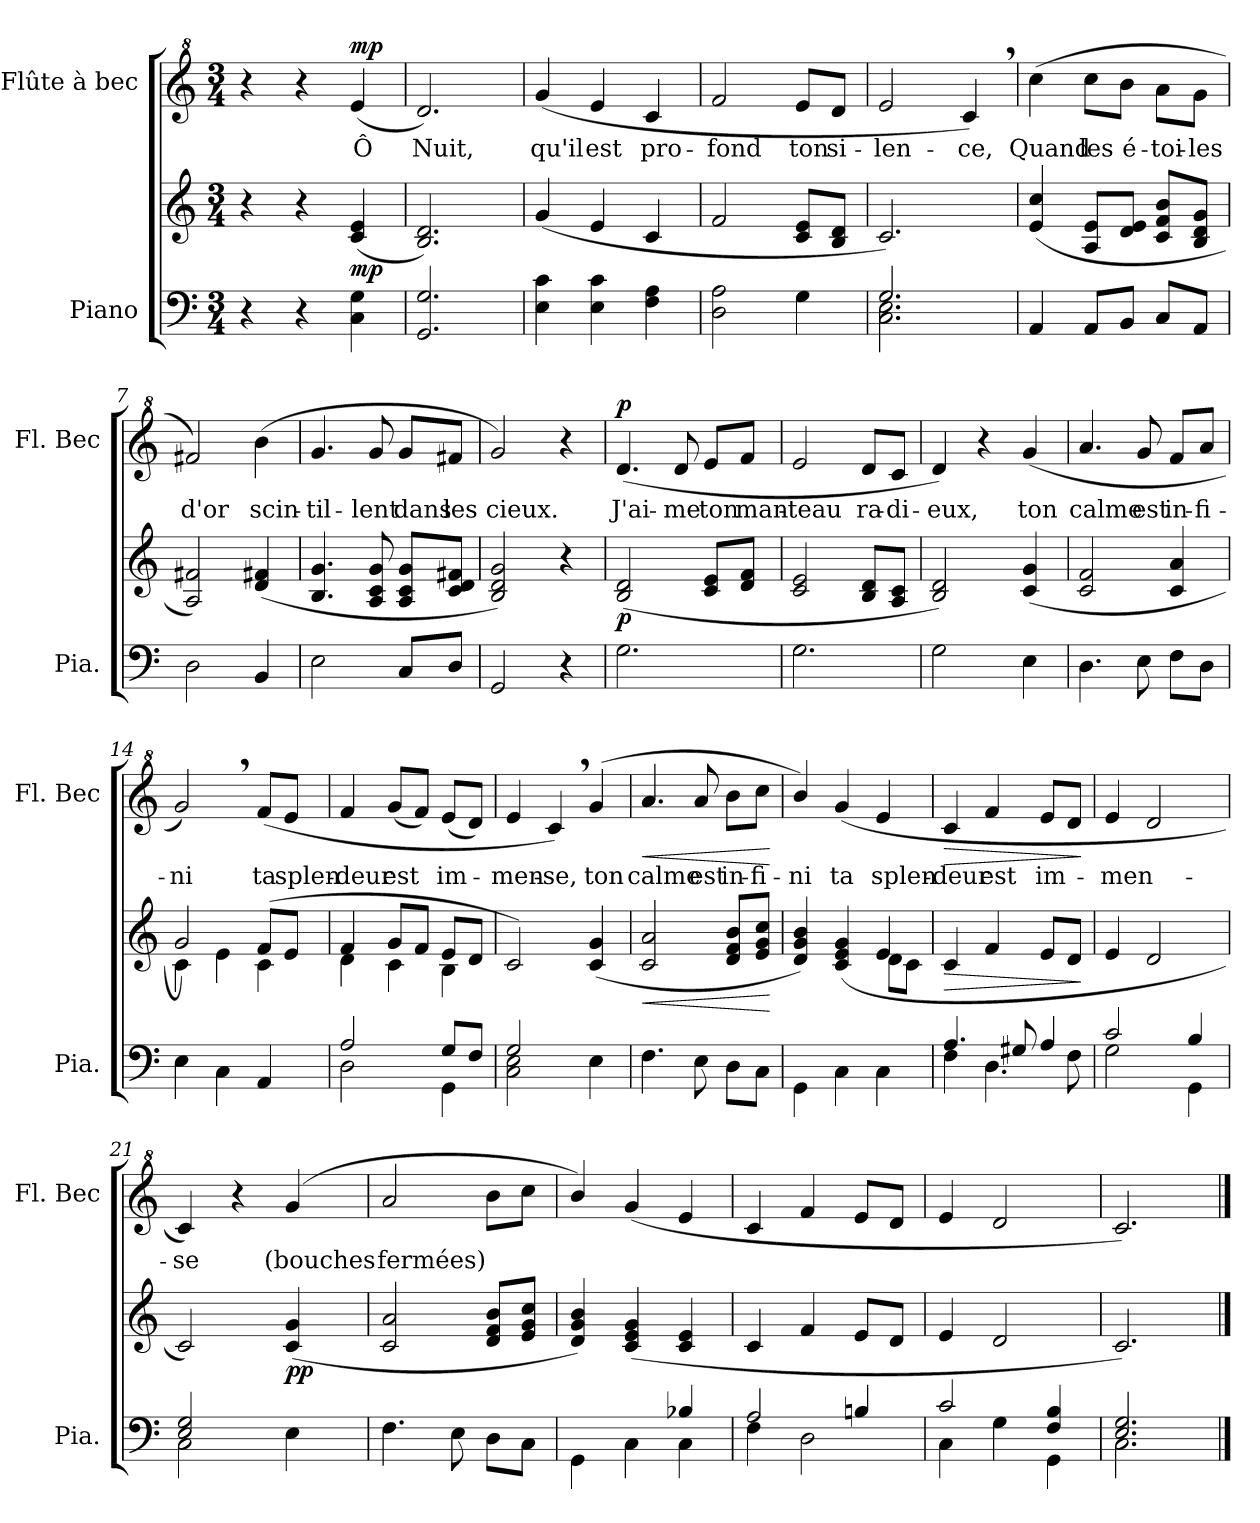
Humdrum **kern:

**kern	**kern	**dynam	**kern	**text	**dynam
*part2	*part2	*part2	*part1	*part1	*part1
*staff3	*staff2	*staff2/3	*staff1	*staff1	*staff1
*I"Piano	*	*	*I"Flûte à bec	*	*
*I'Pia.	*	*	*I'Fl. Bec	*	*
*clefF4	*clefG2	*	*clefG^2	*	*
*k[]	*k[]	*	*k[]	*	*
*M3/4	*M3/4	*	*M3/4	*	*
=1	=1	=1	=1	=1	=1
4r	4r	.	4r	.	.
4r	4r	.	4r	.	.
!	!	!LO:DY:b	!	!	!LO:DY:a
4C\ 4G\	(4c/ 4e/	mp	(>4ee/	Ô	mp
=2	=2	=2	=2	=2	=2
2.GG/ 2.G/	2.B/ 2.d/)	.	2.dd/)	Nuit,	.
=3	=3	=3	=3	=3	=3
4E\ 4c\	(4g/	.	(4gg/	qu'il	.
4E\ 4c\	4e/	.	4ee/	est	.
4F\ 4A\	4c/	.	4cc/	pro-	.
=4	=4	=4	=4	=4	=4
2D\ 2A\	2f/	.	2ff/	-fond	.
4G\	8c/ 8e/L	.	8ee/L	ton	.
.	8B/ 8d/J	.	8dd/J	si-	.
=5	=5	=5	=5	=5	=5
*^	*	*	*	*	*
2.C\ 2.E\	2.G/	2.c/)	.	2ee/	-len-	.
.	.	.	.	4cc,/)	-ce,	.
*v	*v	*	*	*	*	*
!!LO:LB:g=z
=6	=6	=6	=6	=6	=6
4AA/	(4e/ 4cc/	.	(4ccc\	Quand	.
8AA/L	8A/ 8e/L	.	8ccc\L	les	.
8BB/J	8d/ 8e/J	.	8bb\J	é-	.
8C/L	8c/ 8f/ 8b/L	.	8aa\L	-toi-	.
8AA/J	8B/ 8d/ 8g/J	.	8gg\J	-les	.
=7	=7	=7	=7	=7	=7
2D\	2A/ 2f#X/)	.	2ff#X/)	d'or	.
4BB/	(4d/ 4f#X/	.	(4bb\	scin-	.
=8	=8	=8	=8	=8	=8
2E\	4.B/ 4.g/	.	4.gg/	-til-	.
.	8A/ 8c/ 8g/	.	8gg/	-lent	.
8C/L	8A/ 8c/ 8g/L	.	8gg/L	dans	.
8D/J	8c/ 8d/ 8f#X/J	.	8ff#X/J	les	.
=9	=9	=9	=9	=9	=9
2GG/	2B/ 2d/ 2g/)	.	2gg/)	cieux.	.
4r	4r	.	4r	.	.
=10	=10	=10	=10	=10	=10
!	!	!LO:DY:b	!	!	!LO:DY:a
2.G\	(2B/ 2d/	p	(4.dd/	J'ai-	p
.	.	.	8dd/	-me	.
.	8c/ 8e/L	.	8ee/L	ton	.
.	8d/ 8f/J	.	8ff/J	man-	.
!!LO:LB:g=z
=11	=11	=11	=11	=11	=11
2.G\	2c/ 2e/	.	2ee/	-teau	.
.	8B/ 8d/L	.	8dd/L	ra-	.
.	8A/ 8c/J	.	8cc/J	-di-	.
=12	=12	=12	=12	=12	=12
2G\	2B/ 2d/)	.	4dd/)	-eux,	.
.	.	.	4r	.	.
4E\	(4c/ 4g/	.	(4gg/	ton	.
=13	=13	=13	=13	=13	=13
4.D\	2c/ 2f/	.	4.aa/	calme	.
8E\	.	.	8gg/	est	.
8F\L	4c/ 4a/	.	8ff/L	in-	.
8D\J	.	.	8aa/J	-fi-	.
=14	=14	=14	=14	=14	=14
*	*^	*	*	*	*
4E\	2g/)	4c\	.	2gg,/)	-ni	.
4C\	.	4e\	.	.	.	.
4AA/	(8f/L	4c\	.	(8ff/L	ta	.
.	8e/J	.	.	8ee/J	splen-	.
=15	=15	=15	=15	=15	=15	=15
*^	*	*	*	*	*	*
2A/	2D\	4f/	4d\	.	4ff/	-deur	.
.	.	8g/L	4c\	.	(8gg/L	est	.
.	.	8f/J	.	.	8ff/J)	.	.
8G/L	4GG\	8e/L	4B\	.	(8ee/L	im-	.
8F/J	.	8d/J	.	.	8dd/J)	.	.
*	*	*v	*v	*	*	*	*
!!LO:PB:g=z
=16	=16	=16	=16	=16	=16	=16
2C\ 2E\	2G/	2c/)	.	4ee/	-men-	.
.	.	.	.	4cc,/)	-se,	.
4E\	4ryy	(4c/ 4g/	.	(4gg/	ton	.
=17	=17	=17	=17	=17	=17	=17
!	!	!	!LO:HP:b	!	!	!LO:HP:b
*v	*v	*	*	*	*	*
4.F\	2c/ 2a/	<	4.aa/	calme	<
8E\	.	.	8aa/	est	.
8D\L	8d/ 8f/ 8b/L	.	8bb\L	in-	.
8C\J	8e/ 8g/ 8cc/J	.	8ccc\J	-fi-	.
.	.	[	.	.	[
=18	=18	=18	=18	=18	=18
*	*^	*	*	*	*
4GG\	4d/ 4g/ 4b/)	2ryy	.	4bb/)	-ni	.
4C\	(4c/ 4e/ 4g/	.	.	(4gg/	ta	.
4C\	4e/	8d\L	.	4ee/	splen-	.
.	.	8c\J	.	.	.	.
=19	=19	=19	=19	=19	=19	=19
*^	*	*	*	*	*	*
!	!	!	!	!LO:HP:b	!	!	!LO:HP:b
*	*	*v	*v	*	*	*	*
4.A/	4F\	4c/	>	4cc/	-deur	>
.	4.D\	4f/	.	4ff/	est	.
8G#X/	.	.	.	.	.	.
4A/	.	8e/L	.	8ee/L	im-	.
.	8F\	8d/J	.	8dd/J	.	.
*v	*v	*	*	*	*	*
.	.	]	.	.	]
=20	=20	=20	=20	=20	=20
*^	*	*	*	*	*
2c/	2G\	4e/	.	4ee/	-men-	.
.	.	2d/	.	2dd/	.	.
4B/	4GG\	.	.	.	.	.
!!LO:LB:g=z
=21	=21	=21	=21	=21	=21	=21
2C\	2E/ 2G/	2c/)	.	4cc/)	-se	.
.	.	.	.	4r	.	.
!	!	!	!LO:DY:b	!	!	!
4E\	4ryy	(4c/ 4g/	pp	(4gg/	(bouches	.
*v	*v	*	*	*	*	*
=22	=22	=22	=22	=22	=22
4.F\	2c/ 2a/	.	2aa/	fermées)	.
8E\	.	.	.	.	.
8D\L	8d/ 8f/ 8b/L	.	8bb\L	.	.
8C\J	8e/ 8g/ 8cc/J	.	8ccc\J	.	.
=23	=23	=23	=23	=23	=23
*^	*	*	*	*	*
4GG\	2ryy	4d/ 4g/ 4b/)	.	4bb/)	.	.
4C\	.	(4c/ 4e/ 4g/	.	(4gg/	.	.
4B-X/	4C\	4c/ 4e/	.	4ee/	.	.
=24	=24	=24	=24	=24	=24	=24
2A/	4F\	4c/	.	4cc/	.	.
.	2D\	4f/	.	4ff/	.	.
4Bn/	.	8e/L	.	8ee/L	.	.
.	.	8d/J	.	8dd/J	.	.
=25	=25	=25	=25	=25	=25	=25
2c/	4C\	4e/	.	4ee/	.	.
.	4G\	2d/	.	2dd/	.	.
4F/ 4B/	4GG\	.	.	.	.	.
=26	=26	=26	=26	=26	=26	=26
2.C\	2.E/ 2.G/	2.c/)	.	2.cc/)	.	.
*v	*v	*	*	*	*	*
==	==	==	==	==	==
*-	*-	*-	*-	*-	*-
